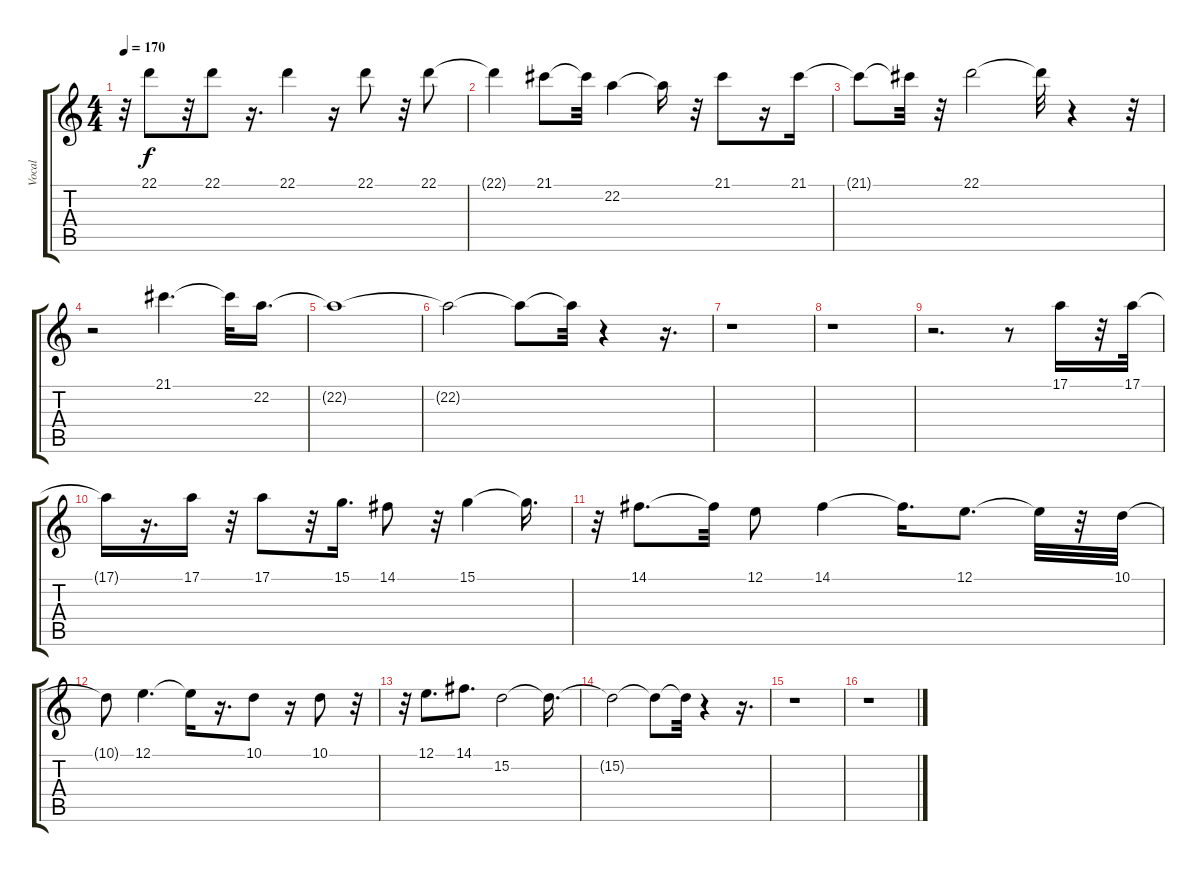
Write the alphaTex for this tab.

\track ("Vocal" "Vocal") {instrument lead8bassandlead}
\staff {score tabs}
\tuning (E4 B3 G3 D3 A2 E2) {hide}
\ts (4 4)
\tempo 170
\clef g2
\ks c
r.32{dy f} 22.1.8 r.32 22.1.8 r.16{d} 22.1.4 r.16 22.1.8 r.32 22.1.8 |
22.1{t}.4 21.1.8 21.1{t}.32 22.2.4 22.2{t}.16 r.32 21.1.8 r.16 21.1.16 |
21.1{t}.8 21.1{t}.32 r.32 22.1.2 22.1{t}.32 r.4 r.32 |
r.2 21.1.4{d} 21.1{t}.32 22.2.16{d} |
22.2{t}.1 |
22.2{t}.2 22.2{t}.8 22.2{t}.32 r.4 r.16{d} |
r.1 |
r.1 |
r.2{d} r.8 17.1.16 r.32 17.1.32 |
17.1{t}.16 r.16{d} 17.1.16 r.32 17.1.8 r.32 15.1.16{d} 14.1.8 r.32 15.1.4 15.1{t}.16{d} |
r.32 14.1.8{d} 14.1{t}.32 12.1.8 14.1.4 14.1{t}.16{d} 12.1.8{d} 12.1{t}.32 r.32 10.1.32 |
10.1{t}.8 12.1.4{d} 12.1{t}.16 r.16{d} 10.1.8 r.16 10.1.8 r.32 |
r.32 12.1.8{d} 14.1.8{d} 15.2.2 15.2{t}.16{d} |
15.2{t}.2 15.2{t}.8 15.2{t}.32 r.4 r.16{d} |
r.1 |
r.1
